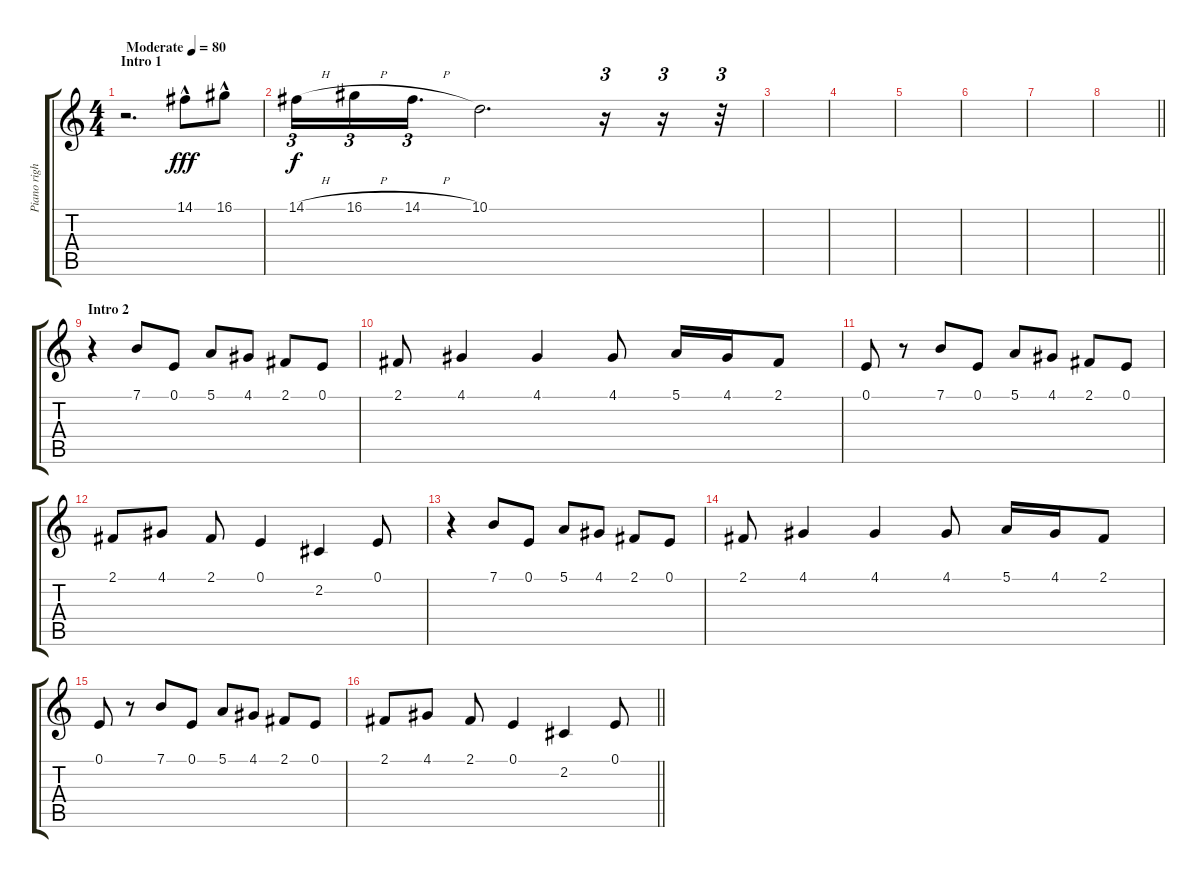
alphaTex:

\track ("Piano right" "Piano righ") {instrument brightacousticpiano}
\staff {score tabs}
\tuning (E4 B3 G3 D3 A2 E2) {hide}
\ts (4 4)
\section ("" "Intro 1")
\tempo (80 "Moderate")
\clef g2
\ks c
r.2{d dy fff instrument brightacousticpiano} 14.1{hac}.8 16.1{hac}.8 |
14.1{h}.16{tu (3 2) dy f} 16.1{h}.16{tu (3 2)} 14.1{h}.16{d tu (3 2)} 10.1.2{d} r.16{tu (3 2)} r.16{tu (3 2)} r.32{tu (3 2)} |
|
|
|
|
|
\barLineRight lightlight
|
\section ("" "Intro 2")
r.4 7.1.8 0.1.8 5.1.8 4.1.8 2.1.8 0.1.8 |
2.1.8 4.1.4 4.1.4 4.1.8 5.1.16 4.1.16 2.1.8 |
0.1.8 r.8 7.1.8 0.1.8 5.1.8 4.1.8 2.1.8 0.1.8 |
2.1.8 4.1.8 2.1.8 0.1.4 2.2.4 0.1.8 |
r.4 7.1.8 0.1.8 5.1.8 4.1.8 2.1.8 0.1.8 |
2.1.8 4.1.4 4.1.4 4.1.8 5.1.16 4.1.16 2.1.8 |
0.1.8 r.8 7.1.8 0.1.8 5.1.8 4.1.8 2.1.8 0.1.8 |
\barLineRight lightlight
2.1.8 4.1.8 2.1.8 0.1.4 2.2.4 0.1.8
